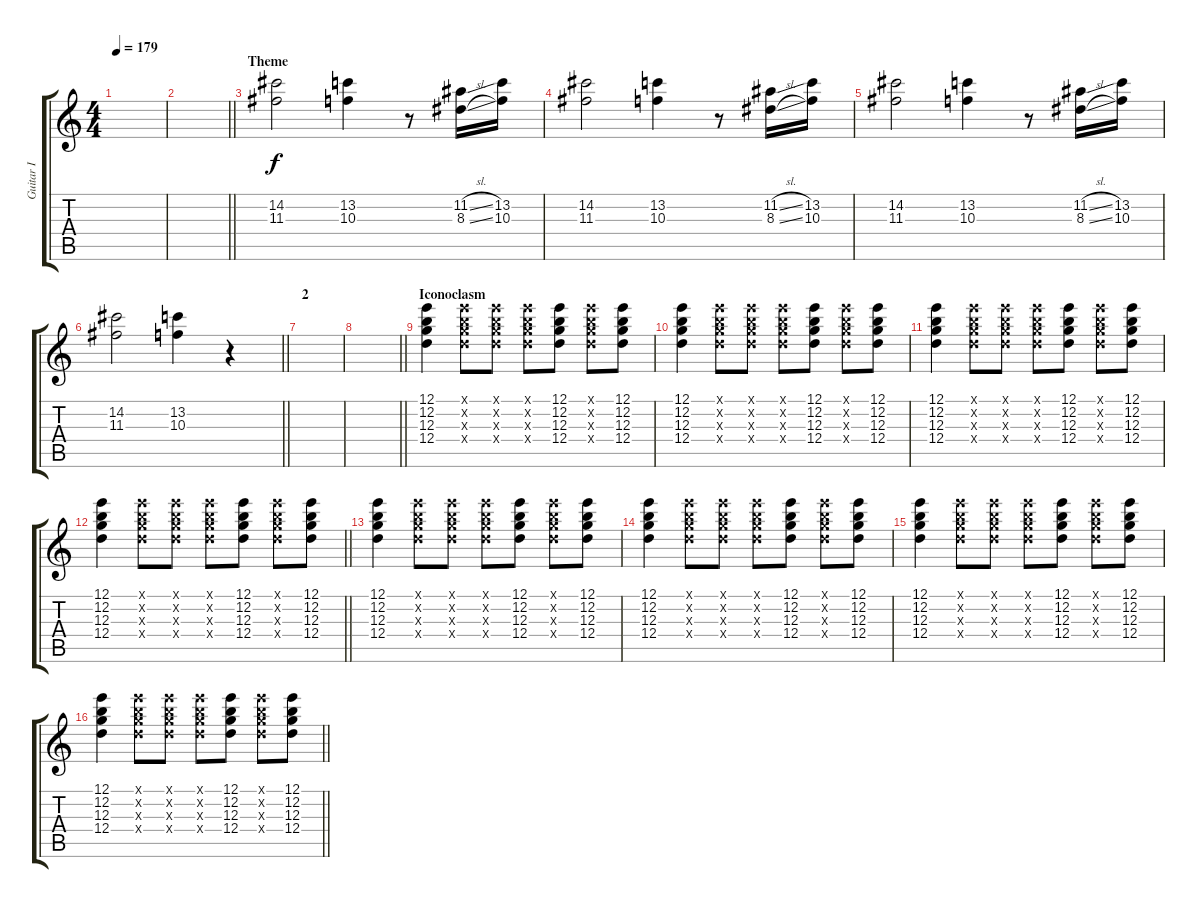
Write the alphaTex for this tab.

\track ("Guitar I" "Guitar I") {instrument overdrivenguitar}
\staff {score tabs}
\tuning (E4 B3 G3 D3 A2 E2) {hide}
\ts (4 4)
\tempo 179
\clef g2
\ks c
|
\barLineRight lightlight
|
\section ("" "Theme")
(14.2 11.3).2 (13.2 10.3).4 r.8 (11.2{sl} 8.3{sl}).16 (13.2 10.3).16 |
(14.2 11.3).2 (13.2 10.3).4 r.8 (11.2{sl} 8.3{sl}).16 (13.2 10.3).16 |
(14.2 11.3).2 (13.2 10.3).4 r.8 (11.2{sl} 8.3{sl}).16 (13.2 10.3).16 |
\barLineRight lightlight
(14.2 11.3).2 (13.2 10.3).4 r.4 |
\section ("" "2")
|
\barLineRight lightlight
|
\section ("" "Iconoclasm")
(12.1 12.2 12.3 12.4).4 (12.1{x} 12.2{x} 12.3{x} 12.4{x}).8 (12.1{x} 12.2{x} 12.3{x} 12.4{x}).8 (12.1{x} 12.2{x} 12.3{x} 12.4{x}).8 (12.1 12.2 12.3 12.4).8 (12.1{x} 12.2{x} 12.3{x} 12.4{x}).8 (12.1 12.2 12.3 12.4).8 |
(12.1 12.2 12.3 12.4).4 (12.1{x} 12.2{x} 12.3{x} 12.4{x}).8 (12.1{x} 12.2{x} 12.3{x} 12.4{x}).8 (12.1{x} 12.2{x} 12.3{x} 12.4{x}).8 (12.1 12.2 12.3 12.4).8 (12.1{x} 12.2{x} 12.3{x} 12.4{x}).8 (12.1 12.2 12.3 12.4).8 |
(12.1 12.2 12.3 12.4).4 (12.1{x} 12.2{x} 12.3{x} 12.4{x}).8 (12.1{x} 12.2{x} 12.3{x} 12.4{x}).8 (12.1{x} 12.2{x} 12.3{x} 12.4{x}).8 (12.1 12.2 12.3 12.4).8 (12.1{x} 12.2{x} 12.3{x} 12.4{x}).8 (12.1 12.2 12.3 12.4).8 |
\barLineRight lightlight
(12.1 12.2 12.3 12.4).4 (12.1{x} 12.2{x} 12.3{x} 12.4{x}).8 (12.1{x} 12.2{x} 12.3{x} 12.4{x}).8 (12.1{x} 12.2{x} 12.3{x} 12.4{x}).8 (12.1 12.2 12.3 12.4).8 (12.1{x} 12.2{x} 12.3{x} 12.4{x}).8 (12.1 12.2 12.3 12.4).8 |
(12.1 12.2 12.3 12.4).4 (12.1{x} 12.2{x} 12.3{x} 12.4{x}).8 (12.1{x} 12.2{x} 12.3{x} 12.4{x}).8 (12.1{x} 12.2{x} 12.3{x} 12.4{x}).8 (12.1 12.2 12.3 12.4).8 (12.1{x} 12.2{x} 12.3{x} 12.4{x}).8 (12.1 12.2 12.3 12.4).8 |
(12.1 12.2 12.3 12.4).4 (12.1{x} 12.2{x} 12.3{x} 12.4{x}).8 (12.1{x} 12.2{x} 12.3{x} 12.4{x}).8 (12.1{x} 12.2{x} 12.3{x} 12.4{x}).8 (12.1 12.2 12.3 12.4).8 (12.1{x} 12.2{x} 12.3{x} 12.4{x}).8 (12.1 12.2 12.3 12.4).8 |
(12.1 12.2 12.3 12.4).4 (12.1{x} 12.2{x} 12.3{x} 12.4{x}).8 (12.1{x} 12.2{x} 12.3{x} 12.4{x}).8 (12.1{x} 12.2{x} 12.3{x} 12.4{x}).8 (12.1 12.2 12.3 12.4).8 (12.1{x} 12.2{x} 12.3{x} 12.4{x}).8 (12.1 12.2 12.3 12.4).8 |
\barLineRight lightlight
(12.1 12.2 12.3 12.4).4 (12.1{x} 12.2{x} 12.3{x} 12.4{x}).8 (12.1{x} 12.2{x} 12.3{x} 12.4{x}).8 (12.1{x} 12.2{x} 12.3{x} 12.4{x}).8 (12.1 12.2 12.3 12.4).8 (12.1{x} 12.2{x} 12.3{x} 12.4{x}).8 (12.1 12.2 12.3 12.4).8
